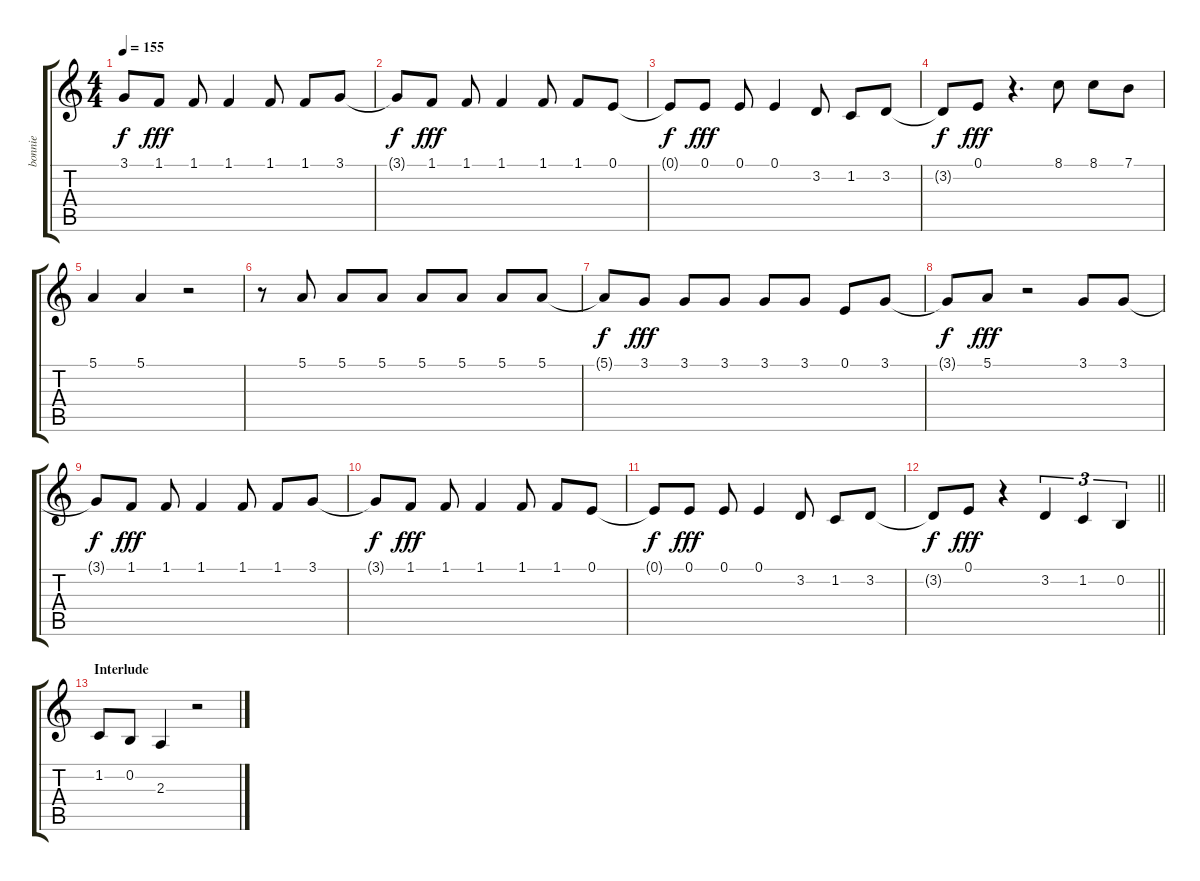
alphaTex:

\track ("bonnie" "bonnie") {instrument voiceoohs}
\staff {score tabs}
\tuning (E4 B3 G3 D3 A2 E2) {hide}
\ts (4 4)
\tempo 155
\clef g2
\ks c
3.1{t}.8{dy f} 1.1.8{dy fff} 1.1.8 1.1.4 1.1.8 1.1.8 3.1.8 |
3.1{t}.8{dy f} 1.1.8{dy fff} 1.1.8 1.1.4 1.1.8 1.1.8 0.1.8 |
0.1{t}.8{dy f} 0.1.8{dy fff} 0.1.8 0.1.4 3.2.8 1.2.8 3.2.8 |
3.2{t}.8{dy f} 0.1.8{dy fff} r.4{d} 8.1.8 8.1.8 7.1.8 |
5.1.4 5.1.4 r.2 |
r.8 5.1.8 5.1.8 5.1.8 5.1.8 5.1.8 5.1.8 5.1.8 |
5.1{t}.8{dy f} 3.1.8{dy fff} 3.1.8 3.1.8 3.1.8 3.1.8 0.1.8 3.1.8 |
3.1{t}.8{dy f} 5.1.8{dy fff} r.2 3.1.8 3.1.8 |
3.1{t}.8{dy f} 1.1.8{dy fff} 1.1.8 1.1.4 1.1.8 1.1.8 3.1.8 |
3.1{t}.8{dy f} 1.1.8{dy fff} 1.1.8 1.1.4 1.1.8 1.1.8 0.1.8 |
0.1{t}.8{dy f} 0.1.8{dy fff} 0.1.8 0.1.4 3.2.8 1.2.8 3.2.8 |
\barLineRight lightlight
3.2{t}.8{dy f} 0.1.8{dy fff} r.4 3.2.4{tu (3 2)} 1.2.4{tu (3 2)} 0.2.4{tu (3 2)} |
\section ("" "Interlude")
1.2.8 0.2.8 2.3.4 r.2
